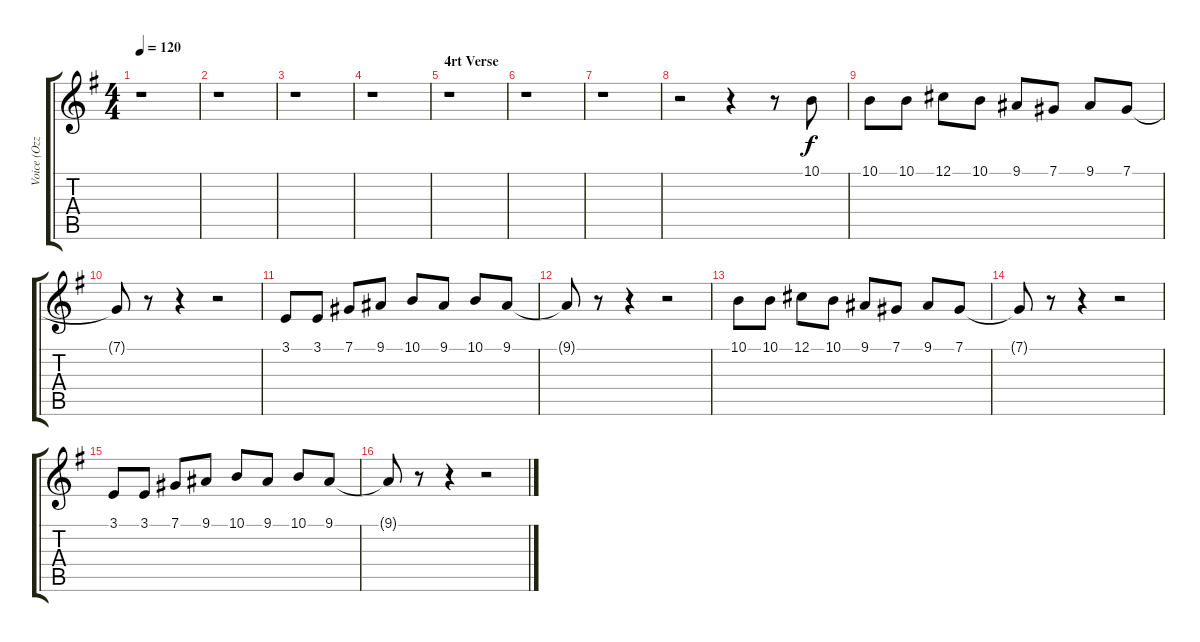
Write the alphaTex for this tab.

\track ("Voice (Ozzy Osbourne)" "Voice (Ozz") {instrument altosax}
\staff {score tabs}
\tuning (Db4 Ab3 E3 B2 Gb2 Db2) {hide}
\ts (4 4)
\tempo 120
\clef g2
\ks g
r.1{dy f} |
r.1 |
r.1 |
r.1 |
\section ("" "4rt Verse")
r.1 |
r.1 |
r.1 |
r.2 r.4 r.8 10.1.8 |
10.1.8 10.1.8 12.1.8 10.1.8 9.1.8 7.1.8 9.1.8 7.1.8 |
7.1{t}.8 r.8 r.4 r.2 |
3.1.8 3.1.8 7.1.8 9.1.8 10.1.8 9.1.8 10.1.8 9.1.8 |
9.1{t}.8 r.8 r.4 r.2 |
10.1.8 10.1.8 12.1.8 10.1.8 9.1.8 7.1.8 9.1.8 7.1.8 |
7.1{t}.8 r.8 r.4 r.2 |
3.1.8 3.1.8 7.1.8 9.1.8 10.1.8 9.1.8 10.1.8 9.1.8 |
9.1{t}.8 r.8 r.4 r.2
